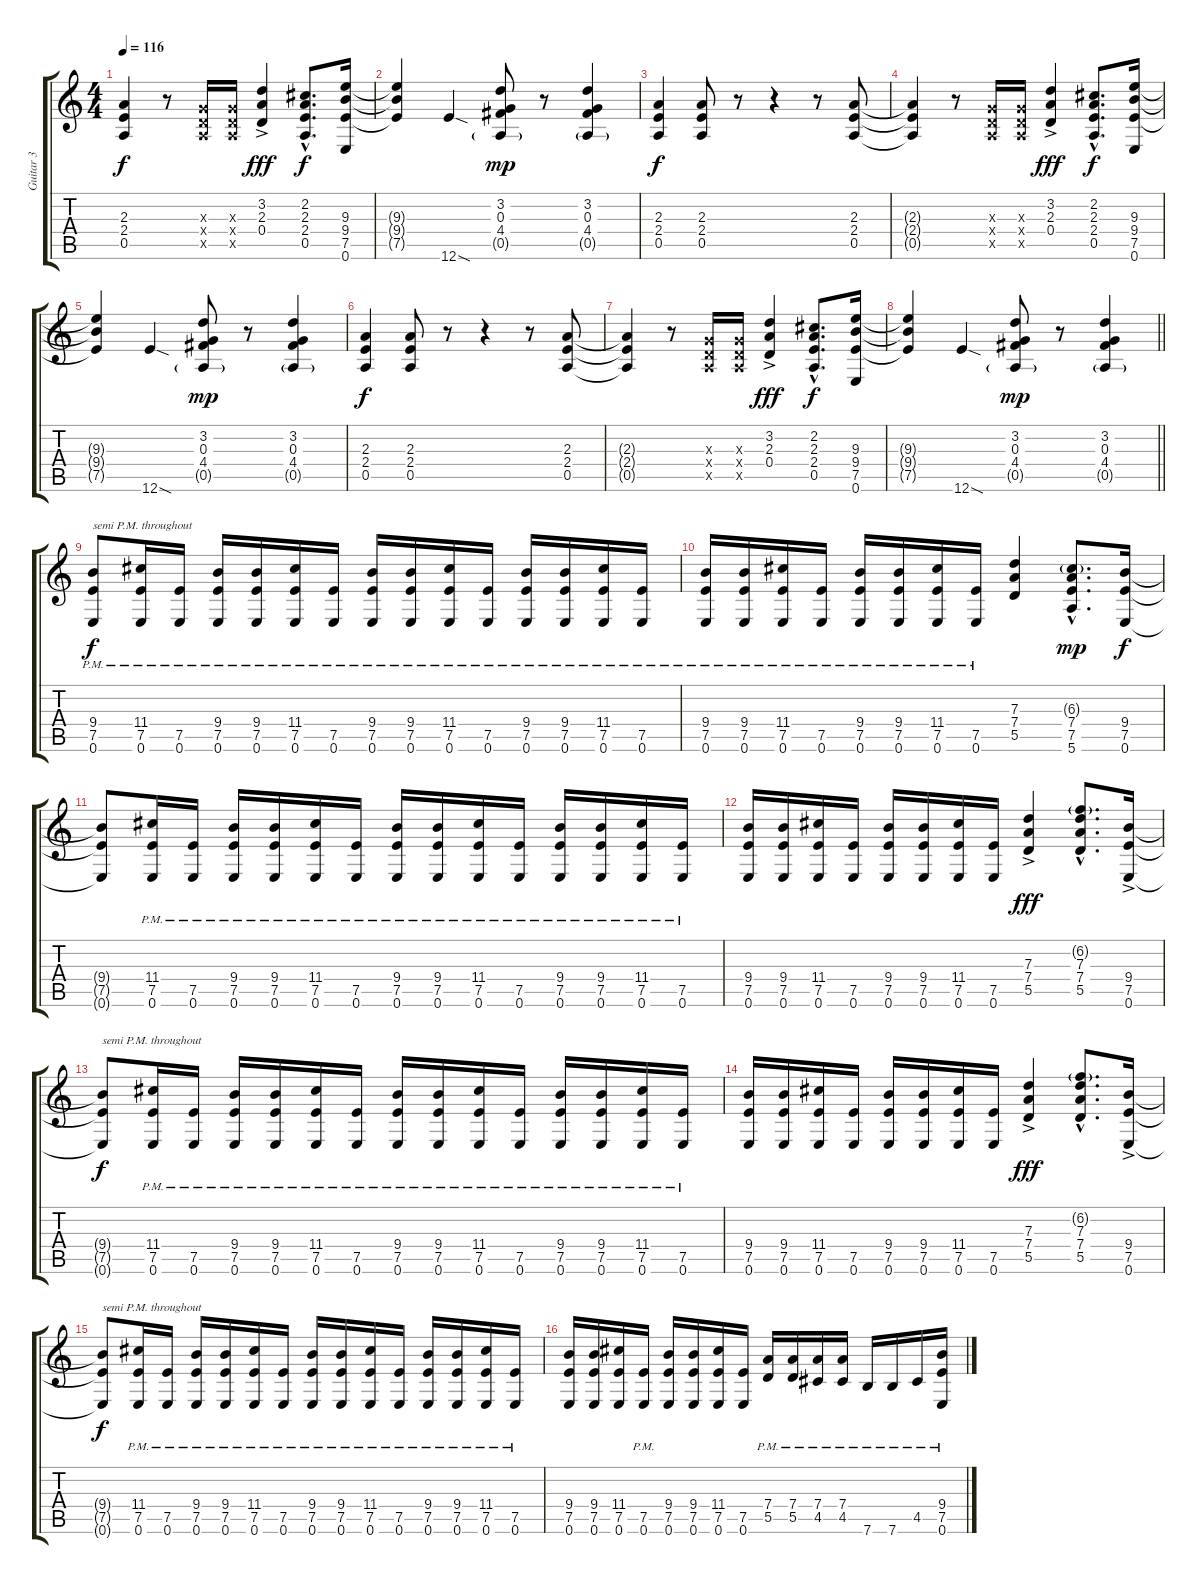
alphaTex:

\track ("Guitar 3" "Guitar 3") {instrument acousticguitarsteel}
\staff {score tabs}
\tuning (E4 B3 G3 D3 A2 E2) {hide}
\ts (4 4)
\tempo 116
\clef g2
\ks c
(2.3{t} 2.4{t} 0.5{t}).4{dy f} r.8 (0.3{x} 0.4{x} 0.5{x}).16 (0.3{x} 0.4{x} 0.5{x}).16 (3.2{ac} 2.3{ac} 0.4{ac}).4{dy fff} (2.2{hac} 2.3{hac} 2.4{hac} 0.5{hac}).8{d dy f} (9.3 9.4 7.5 0.6).16 |
(9.3{t} 9.4{t} 7.5{t}).4 12.6{sod}.4 (3.2 0.3 4.4 0.5{g}).8{dy mp} r.8 (3.2 0.3 4.4 0.5{g}).4 |
(2.3 2.4 0.5).4{dy f} (2.3 2.4 0.5).8 r.8 r.4 r.8 (2.3 2.4 0.5).8 |
(2.3{t} 2.4{t} 0.5{t}).4 r.8 (0.3{x} 0.4{x} 0.5{x}).16 (0.3{x} 0.4{x} 0.5{x}).16 (3.2{ac} 2.3{ac} 0.4{ac}).4{dy fff} (2.2{hac} 2.3{hac} 2.4{hac} 0.5{hac}).8{d dy f} (9.3 9.4 7.5 0.6).16 |
(9.3{t} 9.4{t} 7.5{t}).4 12.6{sod}.4 (3.2 0.3 4.4 0.5{g}).8{dy mp} r.8 (3.2 0.3 4.4 0.5{g}).4 |
(2.3 2.4 0.5).4{dy f} (2.3 2.4 0.5).8 r.8 r.4 r.8 (2.3 2.4 0.5).8 |
(2.3{t} 2.4{t} 0.5{t}).4 r.8 (0.3{x} 0.4{x} 0.5{x}).16 (0.3{x} 0.4{x} 0.5{x}).16 (3.2{ac} 2.3{ac} 0.4{ac}).4{dy fff} (2.2{hac} 2.3{hac} 2.4{hac} 0.5{hac}).8{d dy f} (9.3 9.4 7.5 0.6).16 |
\barLineRight lightlight
(9.3{t} 9.4{t} 7.5{t}).4 12.6{sod}.4 (3.2 0.3 4.4 0.5{g}).8{dy mp} r.8 (3.2 0.3 4.4 0.5{g}).4 |
(9.4{pm} 7.5{pm} 0.6{pm}).8{txt "semi P.M. throughout" dy f} (11.4{pm} 7.5{pm} 0.6{pm}).16 (7.5{pm} 0.6{pm}).16 (9.4{pm} 7.5{pm} 0.6{pm}).16 (9.4{pm} 7.5{pm} 0.6{pm}).16 (11.4{pm} 7.5{pm} 0.6{pm}).16 (7.5{pm} 0.6{pm}).16 (9.4{pm} 7.5{pm} 0.6{pm}).16 (9.4{pm} 7.5{pm} 0.6{pm}).16 (11.4{pm} 7.5{pm} 0.6{pm}).16 (7.5{pm} 0.6{pm}).16 (9.4{pm} 7.5{pm} 0.6{pm}).16 (9.4{pm} 7.5{pm} 0.6{pm}).16 (11.4{pm} 7.5{pm} 0.6{pm}).16 (7.5{pm} 0.6{pm}).16 |
(9.4{pm} 7.5{pm} 0.6{pm}).16 (9.4{pm} 7.5{pm} 0.6{pm}).16 (11.4{pm} 7.5{pm} 0.6{pm}).16 (7.5{pm} 0.6{pm}).16 (9.4{pm} 7.5{pm} 0.6{pm}).16 (9.4{pm} 7.5{pm} 0.6{pm}).16 (11.4{pm} 7.5{pm} 0.6{pm}).16 (7.5{pm} 0.6{pm}).16 (7.3 7.4 5.5).4 (6.3{g hac} 7.4{hac} 7.5{hac} 5.6{hac}).8{d dy mp} (9.4 7.5 0.6).16{dy f} |
(9.4{t} 7.5{t} 0.6{t}).8 (11.4{pm} 7.5{pm} 0.6{pm}).16 (7.5{pm} 0.6{pm}).16 (9.4{pm} 7.5{pm} 0.6{pm}).16 (9.4{pm} 7.5{pm} 0.6{pm}).16 (11.4{pm} 7.5{pm} 0.6{pm}).16 (7.5{pm} 0.6{pm}).16 (9.4{pm} 7.5{pm} 0.6{pm}).16 (9.4{pm} 7.5{pm} 0.6{pm}).16 (11.4{pm} 7.5{pm} 0.6{pm}).16 (7.5{pm} 0.6{pm}).16 (9.4{pm} 7.5{pm} 0.6{pm}).16 (9.4{pm} 7.5{pm} 0.6{pm}).16 (11.4{pm} 7.5{pm} 0.6{pm}).16 (7.5{pm} 0.6{pm}).16 |
(9.4 7.5 0.6).16 (9.4 7.5 0.6).16 (11.4 7.5 0.6).16 (7.5 0.6).16 (9.4 7.5 0.6).16 (9.4 7.5 0.6).16 (11.4 7.5 0.6).16 (7.5 0.6).16 (7.3{ac} 7.4{ac} 5.5{ac}).4{dy fff} (6.2{g hac} 7.3{hac} 7.4{hac} 5.5{hac}).8{d} (9.4{ac} 7.5{ac} 0.6{ac}).16 |
(9.4{t} 7.5{t} 0.6{t}).8{txt "semi P.M. throughout" dy f} (11.4{pm} 7.5{pm} 0.6{pm}).16 (7.5{pm} 0.6{pm}).16 (9.4{pm} 7.5{pm} 0.6{pm}).16 (9.4{pm} 7.5{pm} 0.6{pm}).16 (11.4{pm} 7.5{pm} 0.6{pm}).16 (7.5{pm} 0.6{pm}).16 (9.4{pm} 7.5{pm} 0.6{pm}).16 (9.4{pm} 7.5{pm} 0.6{pm}).16 (11.4{pm} 7.5{pm} 0.6{pm}).16 (7.5{pm} 0.6{pm}).16 (9.4{pm} 7.5{pm} 0.6{pm}).16 (9.4{pm} 7.5{pm} 0.6{pm}).16 (11.4{pm} 7.5{pm} 0.6{pm}).16 (7.5{pm} 0.6{pm}).16 |
(9.4 7.5 0.6).16 (9.4 7.5 0.6).16 (11.4 7.5 0.6).16 (7.5 0.6).16 (9.4 7.5 0.6).16 (9.4 7.5 0.6).16 (11.4 7.5 0.6).16 (7.5 0.6).16 (7.3{ac} 7.4{ac} 5.5{ac}).4{dy fff} (6.2{g hac} 7.3{hac} 7.4{hac} 5.5{hac}).8{d} (9.4{ac} 7.5{ac} 0.6{ac}).16 |
(9.4{t} 7.5{t} 0.6{t}).8{txt "semi P.M. throughout" dy f} (11.4{pm} 7.5{pm} 0.6{pm}).16 (7.5{pm} 0.6{pm}).16 (9.4{pm} 7.5{pm} 0.6{pm}).16 (9.4{pm} 7.5{pm} 0.6{pm}).16 (11.4{pm} 7.5{pm} 0.6{pm}).16 (7.5{pm} 0.6{pm}).16 (9.4{pm} 7.5{pm} 0.6{pm}).16 (9.4{pm} 7.5{pm} 0.6{pm}).16 (11.4{pm} 7.5{pm} 0.6{pm}).16 (7.5{pm} 0.6{pm}).16 (9.4{pm} 7.5{pm} 0.6{pm}).16 (9.4{pm} 7.5{pm} 0.6{pm}).16 (11.4{pm} 7.5{pm} 0.6{pm}).16 (7.5{pm} 0.6{pm}).16 |
(9.4 7.5 0.6).16 (9.4 7.5 0.6).16 (11.4 7.5 0.6).16 (7.5{pm} 0.6{pm}).16 (9.4 7.5 0.6).16 (9.4 7.5 0.6).16 (11.4 7.5 0.6).16 (7.5 0.6).16 (7.4{pm} 5.5{pm}).16 (7.4{pm} 5.5{pm}).16 (7.4{pm} 4.5{pm}).16 (7.4{pm} 4.5{pm}).16 7.6{pm}.16 7.6{pm}.16 4.5{pm}.16 (9.4{pm} 7.5{pm} 0.6{pm}).16
